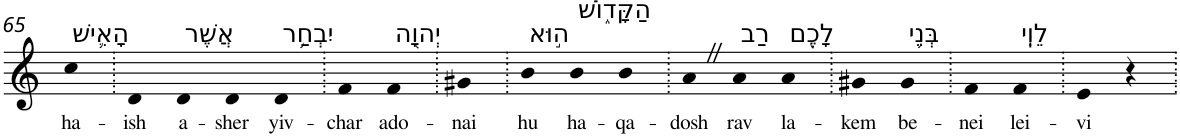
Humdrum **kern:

**kern	**text
*part1	*part1
*staff1	*staff1
*I"Piano	*
*I'Pno	*
!!LO:PB:g=z
*clefG2	*
*k[]	*
=65	=65
!LO:TX:a:t=הָאִ֛ישׁ	!
!	!LO:LY:b
4cc	ha-
=66.	=66.
!	!LO:LY:b
4d	-ish
!LO:TX:a:t=אֲשֶׁר	!
!	!LO:LY:b
4d	a-
!	!LO:LY:b
4d	-sher
!LO:TX:a:t=יִבְחַ֥ר	!
!	!LO:LY:b
4d	yiv-
=67.	=67.
!	!LO:LY:b
4f	-char
!LO:TX:a:t=יְהוָ֖ה	!
!	!LO:LY:b
4f	ado-
=68.	=68.
!	!LO:LY:b
4g#X	-nai
=69.	=69.
!LO:TX:a:t=ה֣וּא	!
!	!LO:LY:b
4b	hu
!LO:TX:a:t=הַקָּד֑וֹשׁ	!
!	!LO:LY:b
4b	ha-
!	!LO:LY:b
4b	-qa-
=70.	=70.
!	!LO:LY:b
4aZ	-dosh
!LO:TX:a:t=רַב	!
!	!LO:LY:b
4a	rav
!LO:TX:a:t=לָכֶ֖ם	!
!	!LO:LY:b
4a	la-
=71.	=71.
!	!LO:LY:b
4g#X	-kem
!LO:TX:a:t=בְּנֵ֥י	!
!	!LO:LY:b
4g#	be-
=72.	=72.
!	!LO:LY:b
4f	-nei
!LO:TX:a:t=לֵוִֽי	!
!	!LO:LY:b
4f	lei-
=73.	=73.
!	!LO:LY:b
4e	-vi
4r	.
=.	=.
*-	*-
